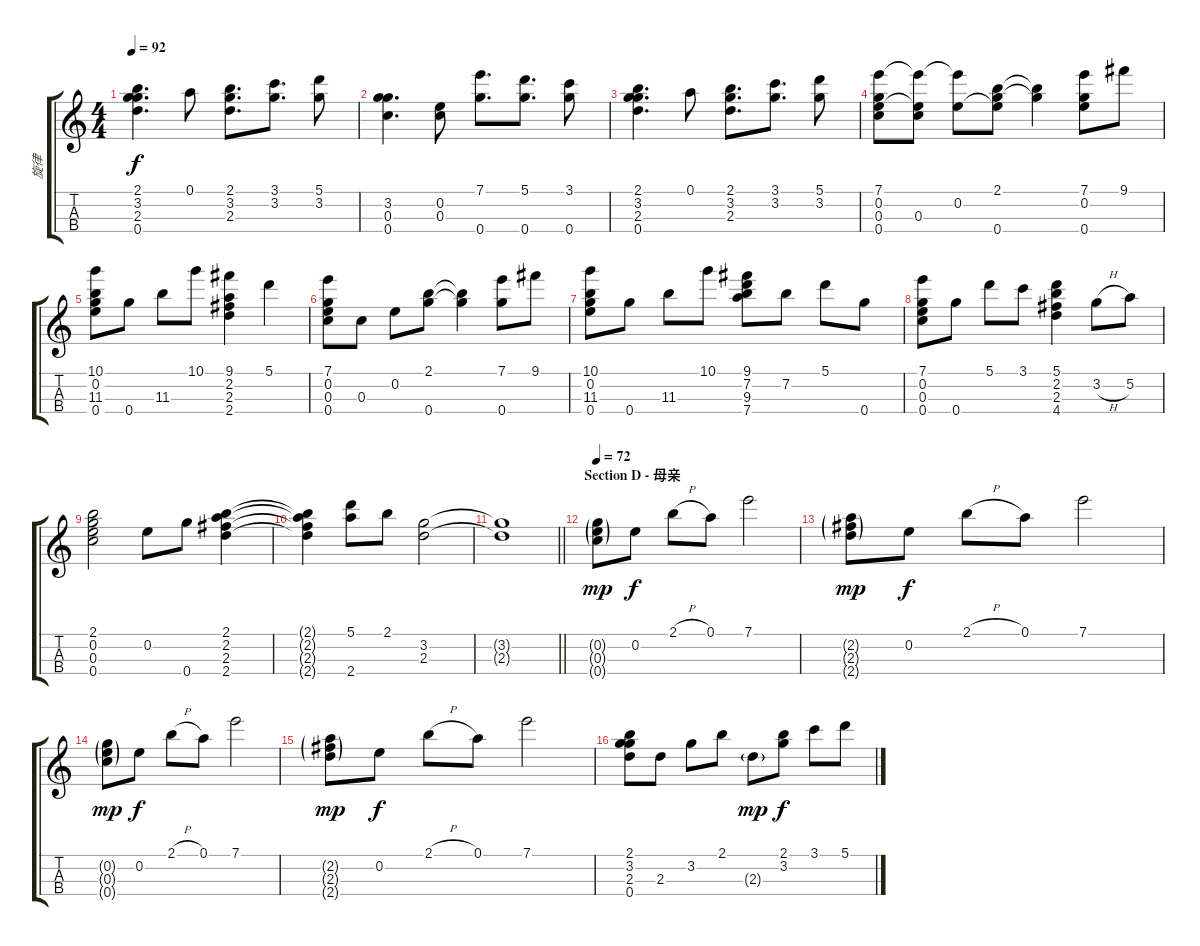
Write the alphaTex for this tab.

\track ("旋律" "旋律") {instrument acousticguitarnylon}
\staff {score tabs}
\tuning (A4 E4 C4 G4) {hide}
\ts (4 4)
\tempo 92
\clef g2
\ks c
(2.1 3.2 2.3 0.4).4{d dy f} 0.1.8 (2.1 3.2 2.3).8{d} (3.1 3.2).8{d} (5.1 3.2).8 |
(3.2 0.3 0.4).4{d} (0.2 0.3).8 (7.1 0.4).8{d} (5.1 0.4).8{d} (3.1 0.4).8 |
(2.1 3.2 2.3 0.4).4{d} 0.1.8 (2.1 3.2 2.3).8{d} (3.1 3.2).8{d} (5.1 3.2).8 |
(7.1 0.2 0.3 0.4).8 (7.1{t} 0.2{t} 0.3).8 (7.1{t} 0.2).8 (2.1 0.2{t} 0.4).8 (2.1{t} 0.4{t}).4 (7.1 0.2 0.4).8 9.1.8 |
(10.1 0.2 11.3 0.4).8 0.4.8 11.3.8 10.1.8 (9.1 2.2 2.3 2.4).4 5.1.4 |
(7.1 0.2 0.3 0.4).8 0.3.8 0.2.8 (2.1 0.4).8 (2.1{t} 0.4{t}).4 (7.1 0.4).8 9.1.8 |
(10.1 0.2 11.3 0.4).8 0.4.8 11.3.8 10.1.8 (9.1 7.2 9.3 7.4).8 7.2.8 5.1.8 0.4.8 |
(7.1 0.2 0.3 0.4).8 0.4.8 5.1.8 3.1.8 (5.1 2.2 2.3 4.4).4 3.2{h}.8 5.2.8 |
(2.1 0.2 0.3 0.4).2 0.2.8 0.4.8 (2.1 2.2 2.3 2.4).4 |
(2.1{t} 2.2{t} 2.3{t} 2.4{t}).4 (5.1 2.4).8 2.1.8 (3.2 2.3).2 |
\barLineRight lightlight
(3.2{t} 2.3{t}).1 |
\section ("" "Section D - 母亲")
\tempo 72
(0.2{g} 0.3{g} 0.4{g}).8{dy mp} 0.2.8{dy f} 2.1{h}.8 0.1.8 7.1.2 |
(2.2{g} 2.3{g} 2.4{g}).8{dy mp} 0.2.8{dy f} 2.1{h}.8 0.1.8 7.1.2 |
(0.2{g} 0.3{g} 0.4{g}).8{dy mp} 0.2.8{dy f} 2.1{h}.8 0.1.8 7.1.2 |
(2.2{g} 2.3{g} 2.4{g}).8{dy mp} 0.2.8{dy f} 2.1{h}.8 0.1.8 7.1.2 |
(2.1 3.2 2.3 0.4).8 2.3.8 3.2.8 2.1.8 2.3{g}.8{dy mp} (2.1 3.2).8{dy f} 3.1.8 5.1.8
